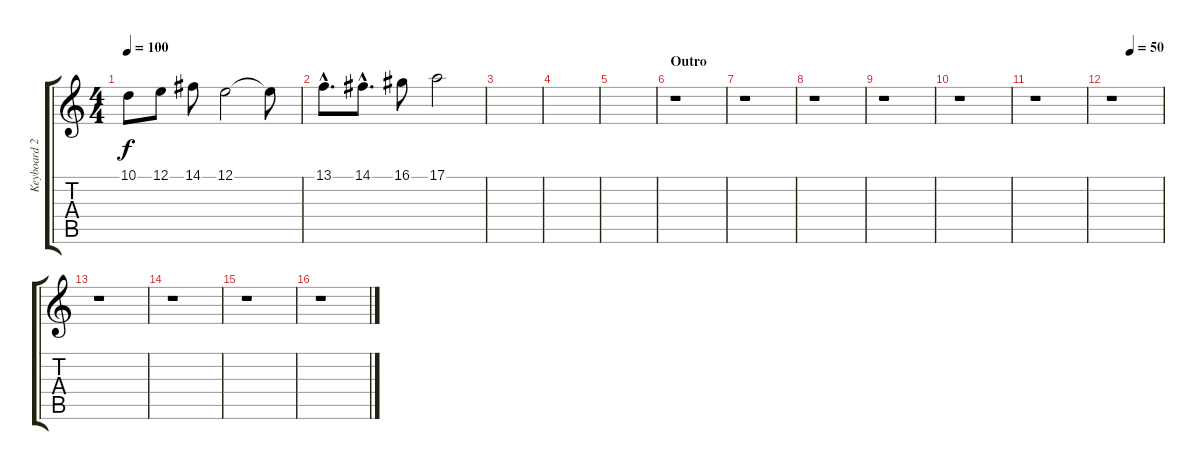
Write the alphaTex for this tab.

\track ("Keyboard 2" "Keyboard 2") {instrument lead5charang}
\staff {score tabs}
\tuning (E4 B3 G3 D3 A2 E2) {hide}
\ts (4 4)
\tempo 100
\clef g2
\ks c
10.1.8{dy f} 12.1.8 14.1.8 12.1.2 12.1{t}.8 |
13.1{hac}.8{d} 14.1{hac}.8{d} 16.1.8 17.1.2 |
|
|
|
\section ("" "Outro")
r.1 |
r.1 |
r.1 |
r.1 |
r.1 |
r.1 |
\tempo (50 0.375)
r.1 |
r.1 |
r.1 |
r.1 |
r.1
